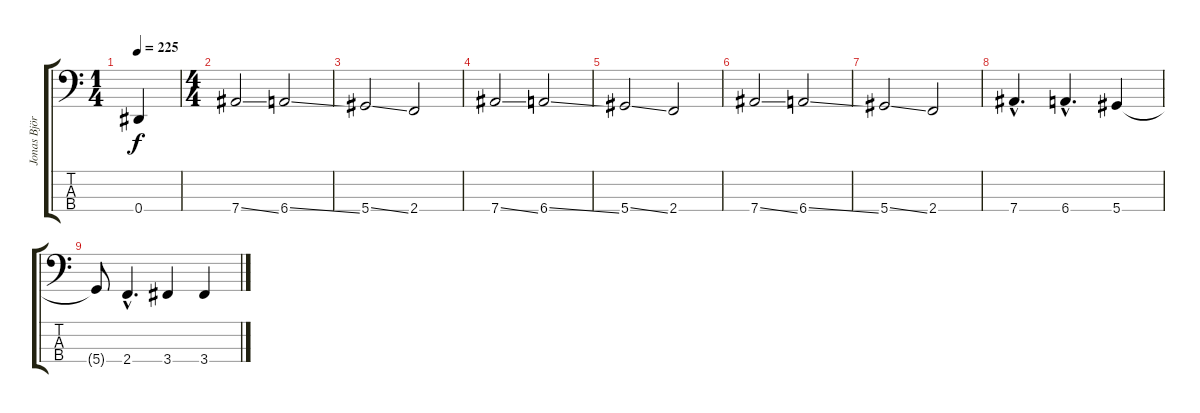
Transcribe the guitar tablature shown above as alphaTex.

\track ("Jonas Björler" "Jonas Björ") {instrument electricbasspick}
\staff {score tabs}
\tuning (Gb2 Db2 Ab1 Eb1) {hide}
\ts (1 4)
\tempo 225
\clef f4
\ks c
0.4{t}.4{dy f} |
\ts (4 4)
7.4{ss}.2 6.4{ss}.2 |
5.4{ss}.2 2.4.2 |
7.4{ss}.2 6.4{ss}.2 |
5.4{ss}.2 2.4.2 |
7.4{ss}.2 6.4{ss}.2 |
5.4{ss}.2 2.4.2 |
7.4{hac}.4{d} 6.4{hac}.4{d} 5.4.4 |
5.4{t}.8 2.4{hac}.4{d} 3.4.4 3.4.4
